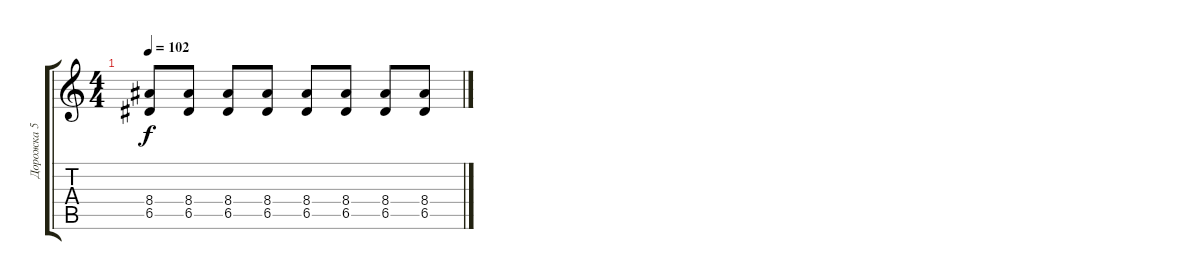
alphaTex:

\track ("Дорожка 5" "Дорожка 5") {instrument distortionguitar}
\staff {score tabs}
\tuning (E4 B3 G3 D3 A2 E2) {hide}
\ts (4 4)
\tempo 102
\clef g2
\ks c
(8.4 6.5).8{dy f} (8.4 6.5).8 (8.4 6.5).8 (8.4 6.5).8 (8.4 6.5).8 (8.4 6.5).8 (8.4 6.5).8 (8.4 6.5).8
